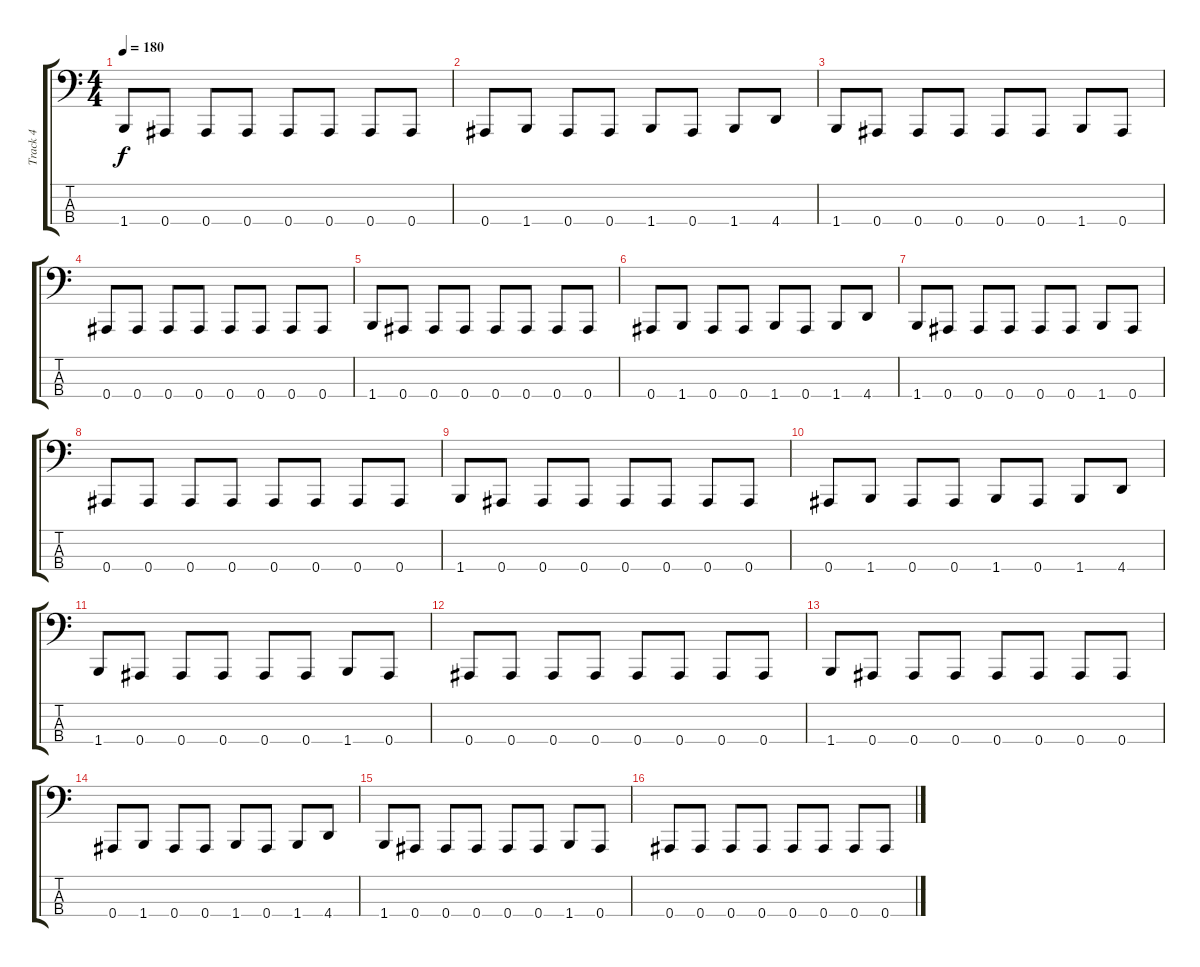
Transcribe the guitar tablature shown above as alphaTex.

\track ("Track 4" "Track 4") {instrument electricbasspick}
\staff {score tabs}
\tuning (Eb2 Bb1 F1 Bb0) {hide}
\ts (4 4)
\tempo 180
\clef f4
\ks c
1.4.8{dy f} 0.4.8 0.4.8 0.4.8 0.4.8 0.4.8 0.4.8 0.4.8 |
0.4.8 1.4.8 0.4.8 0.4.8 1.4.8 0.4.8 1.4.8 4.4.8 |
1.4.8 0.4.8 0.4.8 0.4.8 0.4.8 0.4.8 1.4.8 0.4.8 |
0.4.8 0.4.8 0.4.8 0.4.8 0.4.8 0.4.8 0.4.8 0.4.8 |
1.4.8 0.4.8 0.4.8 0.4.8 0.4.8 0.4.8 0.4.8 0.4.8 |
0.4.8 1.4.8 0.4.8 0.4.8 1.4.8 0.4.8 1.4.8 4.4.8 |
1.4.8 0.4.8 0.4.8 0.4.8 0.4.8 0.4.8 1.4.8 0.4.8 |
0.4.8 0.4.8 0.4.8 0.4.8 0.4.8 0.4.8 0.4.8 0.4.8 |
1.4.8 0.4.8 0.4.8 0.4.8 0.4.8 0.4.8 0.4.8 0.4.8 |
0.4.8 1.4.8 0.4.8 0.4.8 1.4.8 0.4.8 1.4.8 4.4.8 |
1.4.8 0.4.8 0.4.8 0.4.8 0.4.8 0.4.8 1.4.8 0.4.8 |
0.4.8 0.4.8 0.4.8 0.4.8 0.4.8 0.4.8 0.4.8 0.4.8 |
1.4.8 0.4.8 0.4.8 0.4.8 0.4.8 0.4.8 0.4.8 0.4.8 |
0.4.8 1.4.8 0.4.8 0.4.8 1.4.8 0.4.8 1.4.8 4.4.8 |
1.4.8 0.4.8 0.4.8 0.4.8 0.4.8 0.4.8 1.4.8 0.4.8 |
0.4.8 0.4.8 0.4.8 0.4.8 0.4.8 0.4.8 0.4.8 0.4.8
